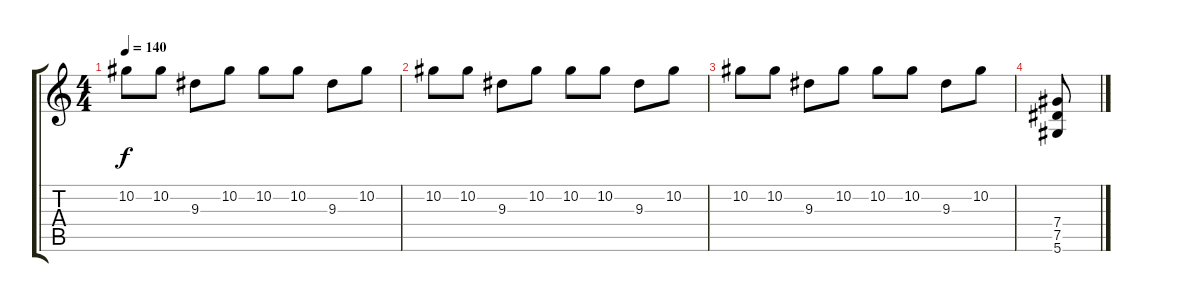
\track "" {instrument overdrivenguitar}
\staff {score tabs}
\tuning (Eb4 Bb3 Gb3 Db3 Ab2 Eb2) {hide}
\ts (4 4)
\tempo 140
\clef g2
\ks c
10.2.8{dy f} 10.2.8 9.3.8 10.2.8 10.2.8 10.2.8 9.3.8 10.2.8 |
10.2.8 10.2.8 9.3.8 10.2.8 10.2.8 10.2.8 9.3.8 10.2.8 |
10.2.8 10.2.8 9.3.8 10.2.8 10.2.8 10.2.8 9.3.8 10.2.8 |
(7.4 7.5 5.6).8
